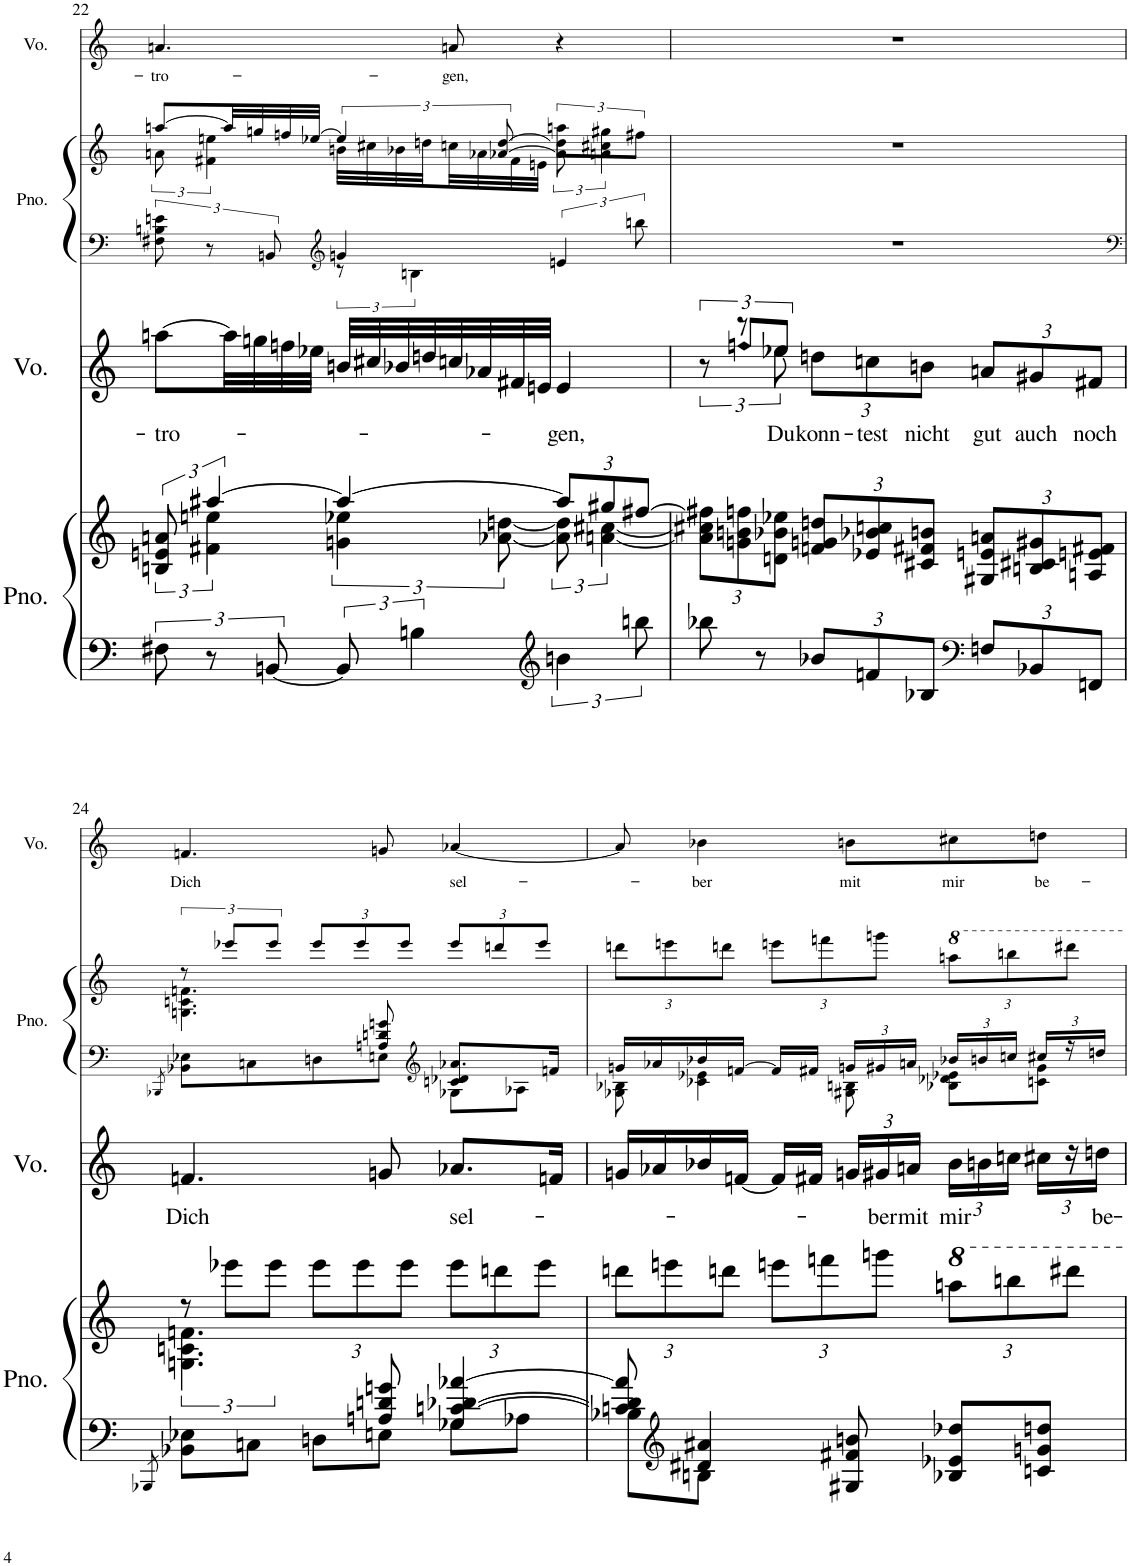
**kern	**kern	**kern	**text	**kern	**kern	**kern	**text
*part4	*part4	*part3	*part3	*part2	*part2	*part1	*part1
*staff6	*staff5	*staff4	*staff4	*staff3	*staff2	*staff1	*staff1
*I"Piano	*	*I"Voz	*	*I"Piano	*	*I"Voz	*
*I'Pno.	*	*I'Vo.	*	*I'Pno.	*	*I'Vo.	*
!!LO:PB:g=z
*clefF4	*clefG2	*clefG2	*	*clefF4	*clefG2	*clefG2	*
*k[]	*k[]	*k[]	*	*k[]	*k[]	*k[]	*
*M3/4	*M3/4	*M3/4	*	*M3/4	*M3/4	*M3/4	*
=22	=22	=22	=22	=22	=22	=22	=22
*	*^	*	*	*	*	*	*
!	!	!	!	!LO:LY:b	!	!	!	!LO:LY:b
*	*	*	*	*	*^	*^	*	*
12F#X\	12Bn/ 12en/ 12an/	12ryy	[8aan\L	-tro-	12F#X\ 12Bn\ 12en\	4ryy	[8aan/L	12an\	4.an/	-tro-
12r	[6aa#X/	6f#X\ 6een\	.	.	12r	.	.	6f#X\ 6een\	.	.
.	.	.	32aa\LL]	.	.	.	32aa/LL]	.	.	.
.	.	.	32ggn\	.	.	.	32ggn/	.	.	.
[12BBn/	.	.	.	.	12BBn/	.	.	.	.	.
.	.	.	32ffn\	.	.	.	32ffn/	.	.	.
.	.	.	32ee-X\JJJ	.	.	.	[32ee-X/JJJ	.	.	.
*	*	*	*	*	*clefG2	*	*	*	*	*
12BB/]	4aa#/_	6gn\ 6ee-X\	32bn/LLL	.	4gn/	12r	6ee-/]	32bn\LLL	.	.
.	.	.	32cc#X/	.	.	.	.	32cc#X\	.	.
.	.	.	32b-X/	.	.	.	.	32b-X\	.	.
6Bn\	.	.	.	.	.	6Bn\	.	.	.	.
.	.	.	32ddn/	.	.	.	.	32ddn\	.	.
!	!	!	!	!	!	!	!	!	!	!LO:LY:b
.	.	.	32ccn/	.	.	.	.	32ccn\	8an/	-gen,
.	.	.	32a-X/	.	.	.	.	32a-X\	.	.
.	.	[12a-X\ [12ddn\	.	.	.	.	[12a-X/ [12dd/	.	.	.
.	.	.	32f#X/	.	.	.	.	32f#\	.	.
.	.	.	32en/JJJ	.	.	.	.	32en\JJJ	.	.
*clefG2	*	*	*	*	*	*	*	*	*	*
*	*Xbrackettup	*brackettup	*	*	*	*	*	*	*	*
!	!	!	!	!LO:LY:b	!	!	!	!	!	!
6bn\	12aa#/L]	12a-\] 12dd\]	4e/	-gen,	6en/	4ryy	12a-\] 12dd\]	12aan\L	4r	.
.	12gg#X/	[6an\ [6cc#X\	.	.	.	.	6an\ 6cc#X\	12gg#X\	.	.
12bbn\	[12ff#X/J	.	.	.	12bbn\	.	.	12ff#X\J	.	.
*	*	*	*	*	*v	*v	*	*	*	*
*	*v	*v	*	*	*	*v	*v	*	*
=23	=23	=23	=23	=23	=23	=23	=23
*	*Xbrackettup	*	*	*	*	*	*
*	*	*^	*	*	*	*	*
8bb-X\	12a\] 12cc#X\] 12ff#X\]L	12r	12ryy	.	2.r	2.r	2.r	.
.	12gn\ 12bn\ 12ffn\	12r	12ffn/L	.	.	.	.	.
8r	.	.	.	.	.	.	.	.
!	!	!	!	!LO:LY:b	!	!	!	!
.	12dn\ 12b-X\ 12ee-X\J	12ee-X\	12ee-/J	Du	.	.	.	.
*Xbrackettup	*	*Xbrackettup	*	*	*	*	*	*
!	!	!	!	!LO:LY:b	!	!	!	!
12b-X/L	12fn/ 12gn/ 12ddn/L	12ddn\L	2ryy	konn-	.	.	.	.
!	!	!	!	!LO:LY:b	!	!	!	!
12fn/	12e-X/ 12b-X/ 12ccn/	12ccn\	.	-test	.	.	.	.
!	!	!	!	!LO:LY:b	!	!	!	!
12B-X/J	12c#X/ 12f#X/ 12bn/J	12bn\J	.	nicht	.	.	.	.
*clefF4	*	*	*	*	*	*	*	*
!	!	!	!	!LO:LY:b	!	!	!	!
12Fn/L	12G#X/ 12en/ 12an/L	12an/L	.	gut	.	.	.	.
!	!	!	!	!LO:LY:b	!	!	!	!
12BB-X/	12Bn/ 12c#X/ 12g#X/	12g#X/	.	auch	.	.	.	.
!	!	!	!	!LO:LY:b	!	!	!	!
12FFn/J	12An/ 12en/ 12f#X/J	12f#X/J	.	noch	.	.	.	.
*	*	*v	*v	*	*	*	*	*
!!LO:LB:g=z
=24	=24	=24	=24	=24	=24	=24	=24
*^	*	*	*	*	*	*	*
.	8qBBB-X/	.	.	.	.	.	.	.
*v	*v	*	*	*	*	*	*	*
*	*	*	*	*clefF4	*	*	*
*	*	*	*	*^	*	*	*
.	.	.	.	.	8qBBB-X/	.	.	.
*^	*	*	*	*v	*v	*	*	*
*	*	*brackettup	*	*	*	*	*	*
*	*	*^	*	*	*^	*	*	*
!	!	!	!	!	!LO:LY:b	!	!	!	!	!LO:LY:b
*	*	*	*	*	*	*	*^	*^	*	*
8ryy	8BB-X\ 8E-X\L	12r	4.Gn\ 4.cn\ 4.fn\	4.fn/	Dich	4.ryy	8BB-X\ 8E-X\L	2ryy	12r	4.Gn\ 4.cn\ 4.fn\	4.fn/	Dich
.	.	12eee-X\L	.	.	.	.	.	.	12eee-X/L	.	.	.
4ryy	8Cn\J	.	.	.	.	.	8Cn\	.	.	.	.	.
.	.	12eee-\J	.	.	.	.	.	.	12eee-/J	.	.	.
*	*	*Xbrackettup	*	*	*	*	*	*	*Xbrackettup	*	*	*
.	8Dn\L	12eee-\L	.	.	.	.	8Dn\	.	12eee-/L	.	.	.
.	.	12eee-\	.	.	.	.	.	.	12eee-/	.	.	.
8An/ 8dn/ 8gn/	8En\J	.	4.ryy	8gn/	.	8An/ 8dn/ 8gn/	8En\J	.	.	4.ryy	8gn/	.
.	.	12eee-\J	.	.	.	.	.	.	12eee-/J	.	.	.
*	*	*	*	*	*	*clefG2	*	*	*	*	*	*
!	!	!	!	!	!LO:LY:b	!	!	!	!	!	!	!LO:LY:b
4G-X/ [4cn/ [4d-X/ [4a-X/	8G-\L	12eee-\L	.	8.a-X/L	sel-	8.a-X/L	8G-X\L	4cn/ 4d-X/	12eee-/L	.	[4a-X/	sel-
.	.	12dddn\	.	.	.	.	.	.	12dddn/	.	.	.
.	8A-X\J	.	.	.	.	.	8A-X\J	.	.	.	.	.
.	.	12eee-\J	.	.	.	.	.	.	12eee-/J	.	.	.
.	.	.	.	16fn/Jk	.	16fn/Jk	.	.	.	.	.	.
*	*	*	*	*	*	*	*v	*v	*	*	*	*
*	*	*v	*v	*	*	*	*	*v	*v	*	*
=25	=25	=25	=25	=25	=25	=25	=25	=25	=25
8cn/] 8d-/] 8a-/]	8B-X\L	12dddn\L	16gn/LL	.	16gn/LL	8G-X\ 8B-X\	12dddn\L	8a-/]	.
.	.	.	16a-X/	.	16a-X/	.	.	.	.
.	.	12eeen\	.	.	.	.	12eeen\	.	.
*clefG2	*	*	*	*	*	*	*	*	*
!	!	!	!	!	!	!	!	!	!LO:LY:b
4d#X/ 4a#X/	8Bn\J	.	16b-X/	.	16b-X/	4c-X\ 4e-X\	.	4b-X\	-ber
.	.	12dddn\J	.	.	.	.	12dddn\J	.	.
.	.	.	[16fn/JJ	.	[16fn/JJ	.	.	.	.
.	2ryy	12eeen\L	16f/LL]	.	16f/LL]	.	12eeen\L	.	.
.	.	.	16f#X/JJ	.	16f#X/JJ	.	.	.	.
.	.	12fffn\	.	.	.	.	12fffn\	.	.
*	*	*	*	*	*Xbrackettup	*	*	*	*
!	!	!	!	!	!	!	!	!	!LO:LY:b
8G#X/ 8f#X/ 8bn/	.	.	24gn/LL	.	24gn/LL	8G#X\ 8Bn\	.	8bn\L	mit
!	!	!	!	!LO:LY:b	!	!	!	!	!
.	.	12gggn\J	24g#X/	-ber	24g#X/	.	12gggn\J	.	.
!	!	!	!	!LO:LY:b	!	!	!	!	!
.	.	.	24an/JJ	mit	24an/JJ	.	.	.	.
!	!	!	!	!LO:LY:b	!	!	!	!	!LO:LY:b
8B-X/ 8e-X/ 8dd-X/L	.	12aaan\L	24b-\LL	mir	24b-X/LL	8B-X\ 8d-X\ 8e-X\L	12aaan\L	8cc#X\	mir
.	.	.	24bn\	.	24bn/	.	.	.	.
.	.	12bbbn\	24ccn\JJ	.	24ccn/JJ	.	12bbbn\	.	.
!	!	!	!	!	!	!	!	!	!LO:LY:b
8cn/ 8gn/ 8ddn/J	.	.	24cc#X\LL	.	24cc#X/LL	8cn\ 8g#\J	.	8ddn\J	be-
.	.	12dddd#X\J	24r	.	24r	.	12dddd#X\J	.	.
!	!	!	!	!LO:LY:b	!	!	!	!	!
.	.	.	24ddn\JJ	be-	24ddn/JJ	.	.	.	.
*v	*v	*	*	*	*v	*v	*	*	*
=	=	=	=	=	=	=	=
*-	*-	*-	*-	*-	*-	*-	*-
